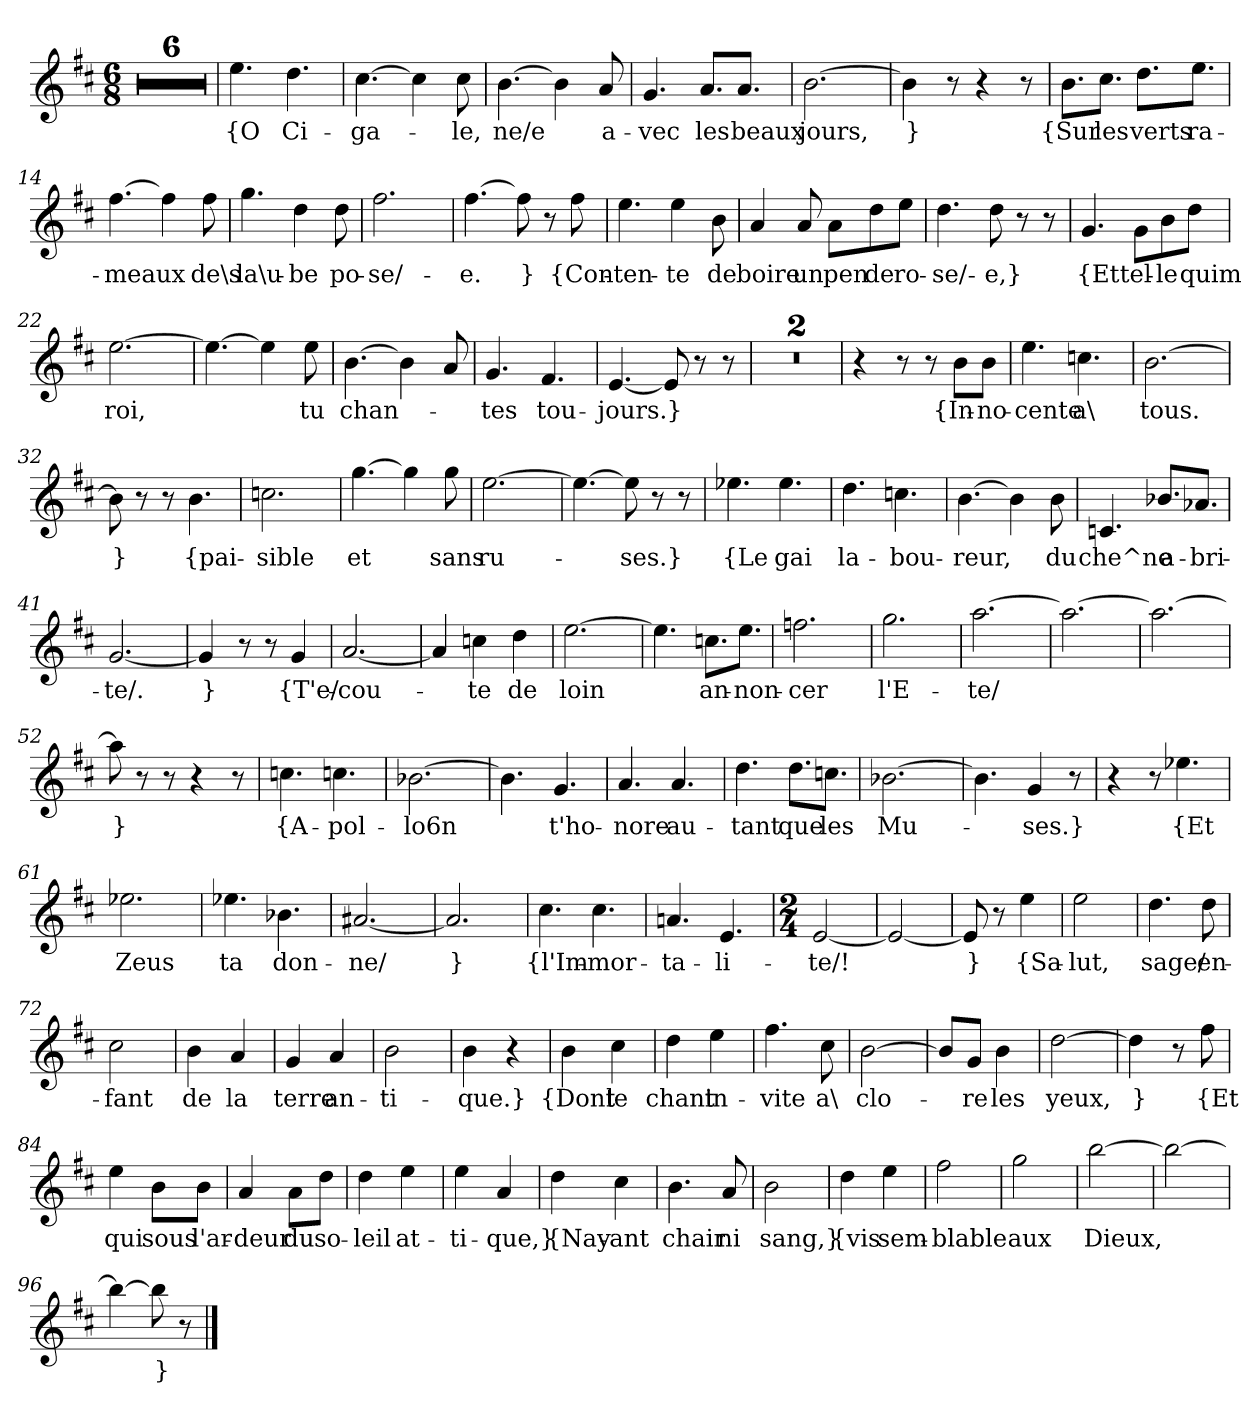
**kern	**text
*part1	*part1
*staff1	*staff1
*clefG2	*
*k[f#c#]	*
*M6/8	*
=1	=1
2.r	.
=2	=2
2.r	.
=3	=3
2.r	.
=4	=4
2.r	.
=5	=5
2.r	.
=6	=6
2.r	.
=7	=7
4.ee	{O
4.dd	Ci-
=8	=8
[4.cc#	-ga-
4cc#]	.
8cc#	-le,
=9	=9
[4.b	ne/e
4b]	.
8a	a-
=10	=10
4.g	-vec
8.a/L	les
8.a/J	beaux
=11	=11
[2.b	jours,
=12	=12
4b]	}
8r	.
4r	.
8r	.
=13	=13
8.b\L	{Sur
8.cc#\J	les
8.dd\L	verts
8.ee\J	ra-
=14	=14
[4.ff#	-meaux
4ff#]	.
8ff#	de\s
=15	=15
4.gg	la\u-
4dd	-be
8dd	po-
=16	=16
2.ff#	-se/-
=17	=17
[4.ff#	-e.
8ff#]	}
8r	.
8ff#	{Con-
=18	=18
4.ee	-ten-
4ee	-te
8b	de
=19	=19
4a	boire
8a	un
8a\L	pen
8dd\	de
8ee\J	ro-
=20	=20
4.dd	-se/-
8dd	-e,}
8r	.
8r	.
=21	=21
4.g	{Et
8g\L	tel-
8b\	-le
8dd\J	quim
=22	=22
[2.ee	roi,
=23	=23
4.ee_	.
4ee]	.
8ee	tu
=24	=24
[4.b	chan-
4b]	.
8a	.
=25	=25
4.g	-tes
4.f#	tou-
=26	=26
[4.e	-jours.
8e]	}
8r	.
8r	.
=27	=27
2.r	.
=28	=28
2.r	.
=29	=29
4r	.
8r	.
8r	.
8b\L	{In-
8b\J	-no-
=30	=30
4.ee	-cente
4.ccn	a\
=31	=31
[2.b	tous.
=32	=32
8b]	}
8r	.
8r	.
4.b	{pai-
=33	=33
2.ccn	-sible
=34	=34
[4.gg	et
4gg]	.
8gg	sans
=35	=35
[2.ee	ru-
=36	=36
4.ee_	.
8ee]	-ses.}
8r	.
8r	.
=37	=37
4.ee-X	{Le
4.ee-	gai
=38	=38
4.dd	la-
4.ccn	-bou-
=39	=39
[4.b	-reur,
4b]	.
8b	du
=40	=40
4.cn	che^ne
8.b-X/L	a-
8.a-X/J	-bri-
=41	=41
[2.g	-te/.
=42	=42
4g]	}
8r	.
8r	.
4g	{T'e/-
=43	=43
[2.a	-cou-
=44	=44
4a]	.
4ccn	-te
4dd	de
=45	=45
[2.ee	loin
=46	=46
4.ee]	.
8.ccn\L	an-
8.ee\J	-non-
=47	=47
2.ffn	-cer
=48	=48
2.gg	l'E-
=49	=49
[2.aa	-te/
=50	=50
2.aa_	.
=51	=51
2.aa_	.
=52	=52
8aa]	}
8r	.
8r	.
4r	.
8r	.
=53	=53
4.ccn	{A-
4.ccn	-pol-
=54	=54
[2.b-X	-lo6n
=55	=55
4.b-]	.
4.g	t'ho-
=56	=56
4.a	-nore
4.a	au-
=57	=57
4.dd	-tant
8.dd\L	que
8.ccn\J	les
=58	=58
[2.b-X	Mu-
=59	=59
4.b-]	.
4g	-ses.}
8r	.
=60	=60
4r	.
8r	.
4.ee-X	{Et
=61	=61
2.ee-X	Zeus
=62	=62
4.ee-X	ta
4.b-X	don-
=63	=63
[2.a#X	-ne/
=64	=64
2.a#]	}
=65	=65
4.cc#	{l'Im-
4.cc#	-mor-
=66	=66
4.an	-ta-
4.e	-li-
=67	=67
*M2/4	*
[2e	-te/!
=68	=68
2e_	.
=69	=69
8e]	}
8r	.
4ee	{Sa-
=70	=70
2ee	lut,
=71	=71
4.dd	sage/
8dd	en-
=72	=72
2cc#	-fant
=73	=73
4b	de
4a	la
=74	=74
4g	terre
4a	an-
=75	=75
2b	-ti-
=76	=76
4b	-que.}
4r	.
=77	=77
4b	{Dont
4cc#	le
=78	=78
4dd	chant
4ee	in-
=79	=79
4.ff#	-vite
8cc#	a\
=80	=80
[2b	clo-
=81	=81
8b/L]	.
8g/J	-re
4b	les
=82	=82
[2dd	yeux,
=83	=83
4dd]	}
8r	.
8ff#	{Et
=84	=84
4ee	qui
8b\L	sous
8b\J	l'ar-
=85	=85
4a	-deur
8a\L	du
8dd\J	so-
=86	=86
4dd	-leil
4ee	at-
=87	=87
4ee	-ti-
4a	-que,}
=88	=88
4dd	{Nay-
4cc#	-ant
=89	=89
4.b	chair
8a	ni
=90	=90
2b	sang,}
=91	=91
4dd	{vis
4ee	sem-
=92	=92
2ff#	-blable
=93	=93
2gg	aux
=94	=94
[2bb	Dieux,
=95	=95
2bb_	.
=96	=96
4bb_	.
8bb]	}
8r	.
==	==
*-	*-
